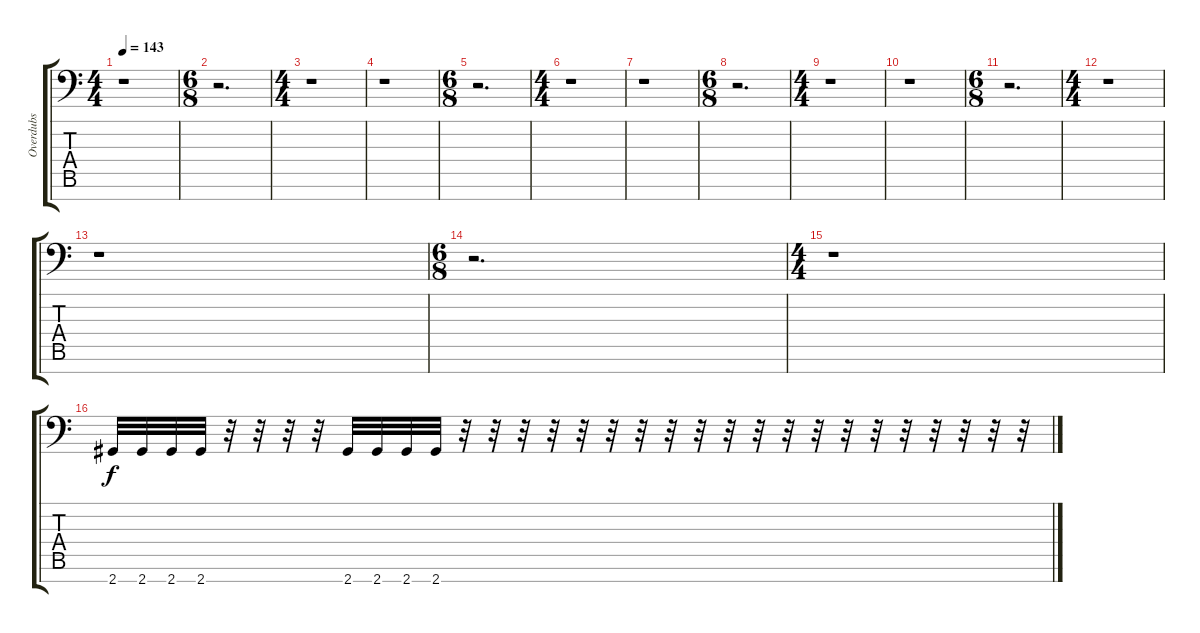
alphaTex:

\track ("Overdubs" "Overdubs") {instrument distortionguitar}
\staff {score tabs}
\tuning (B3 Gb3 D3 A2 E2 B1 Gb1) {hide}
\ts (4 4)
\tempo 143
\clef f4
\ks c
r.1{dy f} |
\ts (6 8)
r.2{d} |
\ts (4 4)
r.1 |
r.1 |
\ts (6 8)
r.2{d} |
\ts (4 4)
r.1 |
r.1 |
\ts (6 8)
r.2{d} |
\ts (4 4)
r.1 |
r.1 |
\ts (6 8)
r.2{d} |
\ts (4 4)
r.1 |
r.1 |
\ts (6 8)
r.2{d} |
\ts (4 4)
r.1 |
2.7.32 2.7.32 2.7.32 2.7.32 r.32 r.32 r.32 r.32 2.7.32 2.7.32 2.7.32 2.7.32 r.32 r.32 r.32 r.32 r.32 r.32 r.32 r.32 r.32 r.32 r.32 r.32 r.32 r.32 r.32 r.32 r.32 r.32 r.32 r.32
